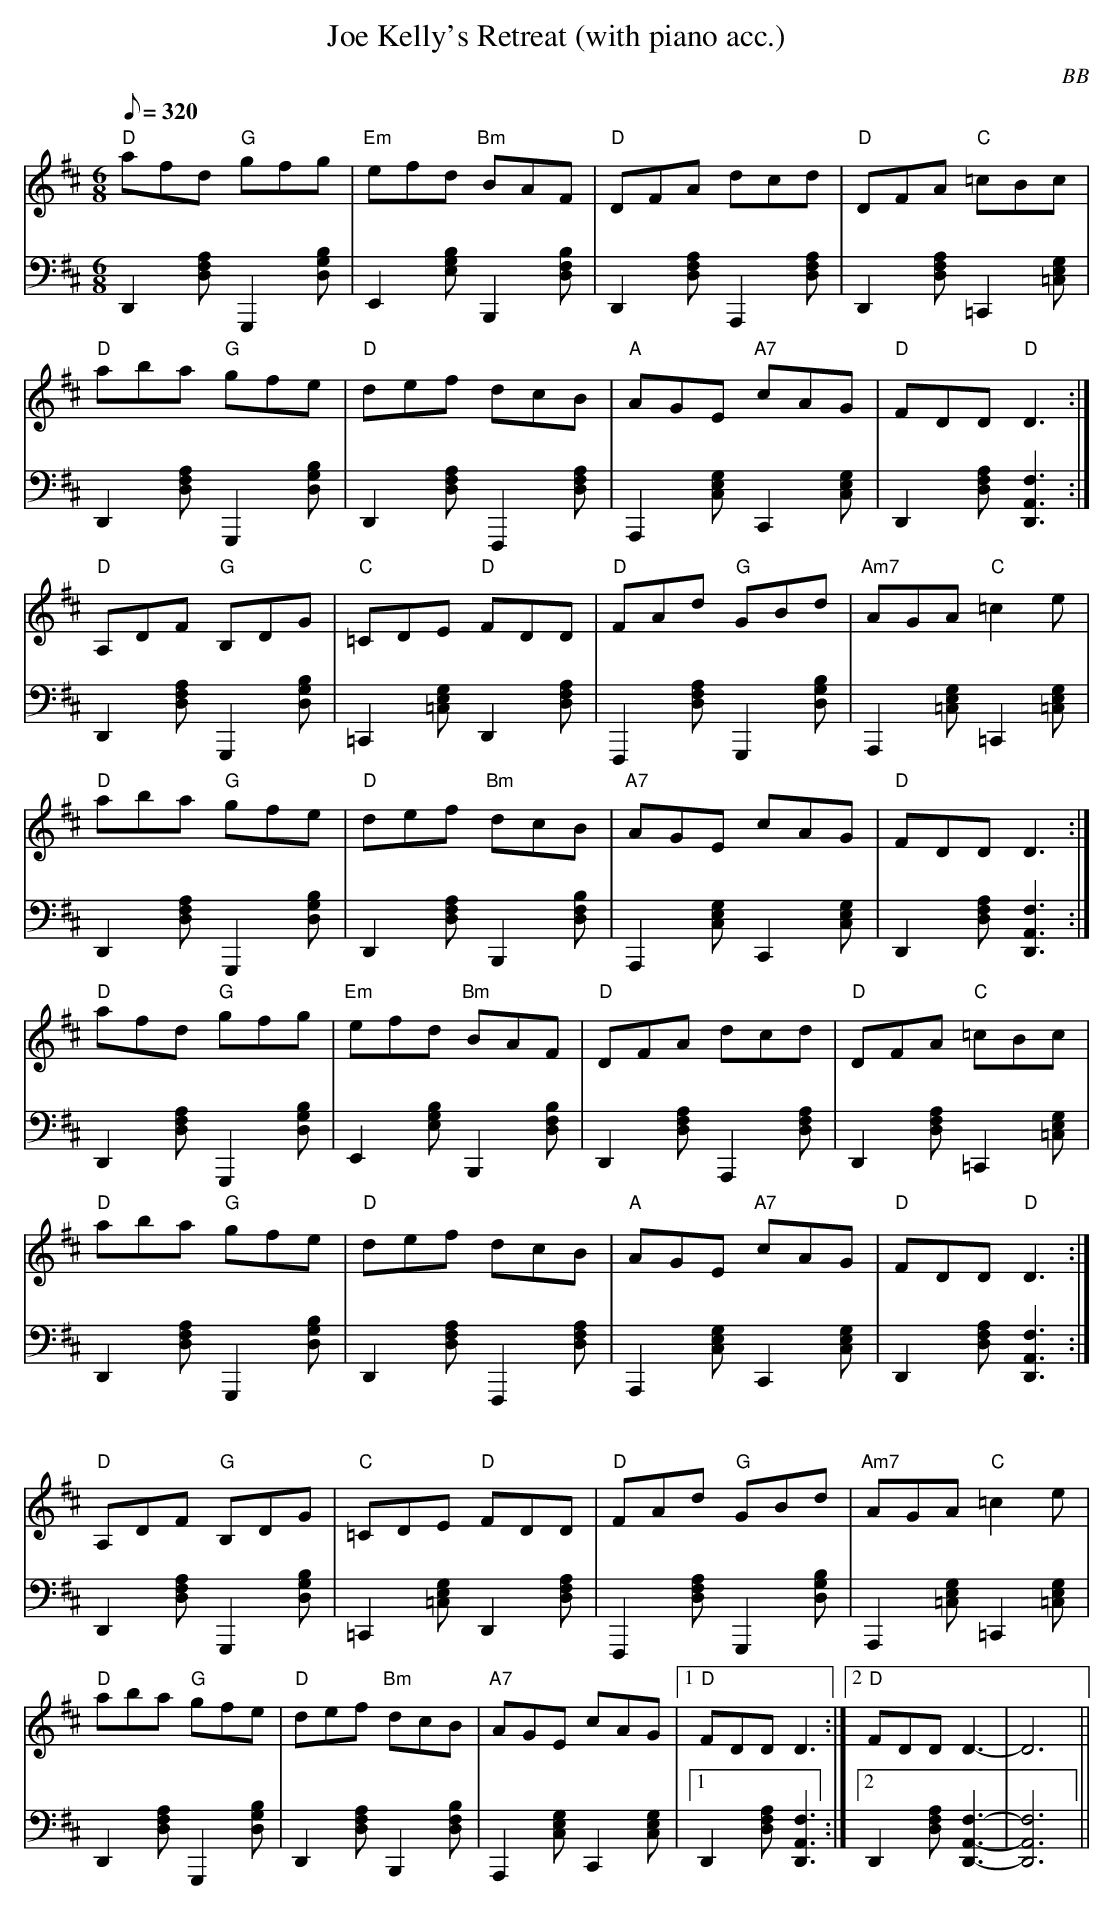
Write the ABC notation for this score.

X:1
T: Joe Kelly's Retreat (with piano acc.)
C: BB
Q: 1/8=320
M: 6/8
L: 1/8
V: 1 program 1 110 %fiddle
V: 2 volume=70 clef=bass m=D program 1 00
K: D
[V:1] "D"afd "G"gfg | "Em"efd "Bm"BAF | "D"DFA dcd | "D"DFA "C"=cBc |
[V:2] D,2[AFD]G,,2[GBD]|E,2[EGB]B,,2[BDF]|D,2[AFD]A,,2[AFD]|\
D,2[AFD]=C,2[EG=C]|
[V:1] "D"aba "G"gfe | "D"def dcB | "A"AGE "A7"cAG | "D"FDD "D"D3 :|
[V:2] D,2[AFD]G,,2[GBD]|D,2[AFD]F,,2[AFD]|A,,2[GCE]C,2[EGC]|\
D,2[AFD][D,3A,3F3]:|
[V:1] "D"A,DF "G"B,DG | "C"=CDE "D"FDD | "D"FAd "G"GBd | "Am7"AGA "C"=c2 e |
[V:2] D,2[AFD]G,,2[GBD]|=C,2[EG=C]D,2[AFD]|F,,2[AFD]G,,2[GBD]|\
A,,2[G=CE]=C,2[EG=C]|
[V:1] "D"aba "G"gfe | "D"def "Bm"dcB | "A7"AGE cAG | "D"FDD D3 :|
[V:2] D,2[AFD]G,,2[GBD]|D,2[AFD]B,,2[BDF]|A,,2[GCE]C,2[EGC]|\
D,2[DFA][D,3A,3F3] :|
[V:1] "D"afd "G"gfg | "Em"efd "Bm"BAF | "D"DFA dcd | "D"DFA "C"=cBc |
[V:2] D,2[AFD]G,,2[GBD]|E,2[EGB]B,,2[BDF]|D,2[AFD]A,,2[AFD]|\
D,2[AFD]=C,2[EG=C]|
[V:1] "D"aba "G"gfe | "D"def dcB | "A"AGE "A7"cAG | "D"FDD "D"D3 :|
[V:2] D,2[AFD]G,,2[GBD]|D,2[AFD]F,,2[AFD]|A,,2[GCE]C,2[EGC]|\
D,2[AFD][D,3A,3F3] :|
[V:1] "D"A,DF "G"B,DG | "C"=CDE "D"FDD | "D"FAd "G"GBd | "Am7"AGA "C"=c2 e |
[V:2] D,2[AFD]G,,2[GBD]|=C,2[EG=C]D,2[AFD]|F,,2[AFD]G,,2[GBD]|A,,2[G=CE]=C,2[EG=C]|
[V:1] "D"aba "G"gfe | "D"def "Bm"dcB | "A7"AGE cAG |1 "D"FDD D3 :|2 "D"FDD D3-|D6||
[V:2] D,2[AFD]G,,2[GBD]|D,2[AFD]B,,2[BDF]|A,,2[GCE]C,2[EGC]|1 D,2[AFD] [D,3A,3F3] :|2\
D,2[DFA][D,3-A,3-F3-]|[D,6A,6F6]||
